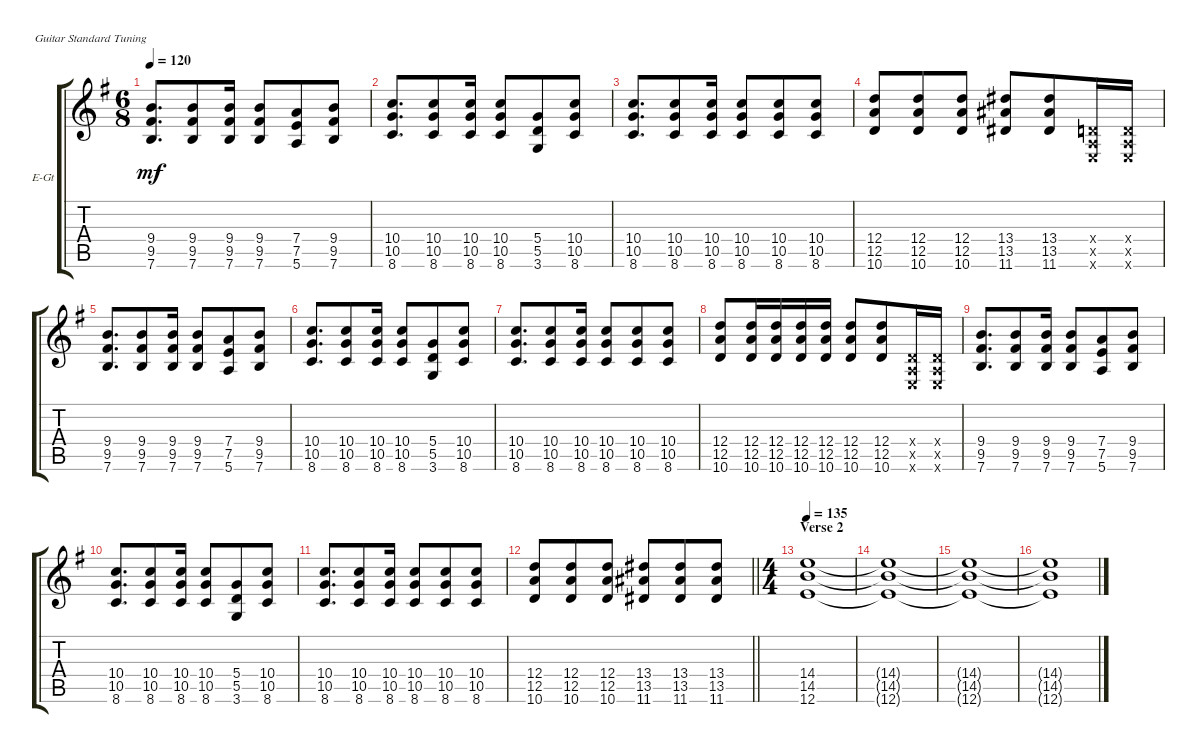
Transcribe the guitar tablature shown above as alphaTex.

\bracketExtendMode groupsimilarinstruments
\firstSystemTrackNameOrientation horizontal
\otherSystemsTrackNameOrientation horizontal
\track ("guitar drive (Artur Potemkin)" "E-Gt") {instrument electricguitarclean}
\staff {score tabs}
\tuning (E4 B3 G3 D3 A2 E2)
\ts (6 8)
\tempo 120
\clef g2
\scale
0.333333
\ks eminor
(9.4 9.5 7.6).8{d dy mf} (9.4 9.5 7.6).8 (9.4 9.5 7.6).16 (9.4 9.5 7.6).8 (7.4 7.5 5.6).8 (9.4 9.5 7.6).8 |
\scale
0.333333 (10.4 10.5 8.6).8{d} (8.6 10.5 10.4).8 (8.6 10.5 10.4).16 (8.6 10.5 10.4).8 (5.5 5.4 3.6).8 (8.6 10.5 10.4).8 |
\scale
0.333333 (10.4 10.5 8.6).8{d} (8.6 10.5 10.4).8 (8.6 10.5 10.4).16 (8.6 10.5 10.4).8 (10.5 10.4 8.6).8 (8.6 10.5 10.4).8 |
\scale
0.333333 (12.4 12.5 10.6).8 (12.4 12.5 10.6).8 (12.4 12.5 10.6).8 (11.6 13.5 13.4).8 (13.4 13.5 11.6).8 (0.4{x} 0.5{x} 0.6{x}).16 (0.5{x} 0.4{x} 0.6{x}).16 |
\scale
0.333333 (9.4 9.5 7.6).8{d} (9.4 9.5 7.6).8 (9.4 9.5 7.6).16 (9.4 9.5 7.6).8 (7.4 7.5 5.6).8 (9.4 9.5 7.6).8 |
\scale
0.333333 (10.4 10.5 8.6).8{d} (8.6 10.5 10.4).8 (8.6 10.5 10.4).16 (8.6 10.5 10.4).8 (5.5 5.4 3.6).8 (8.6 10.5 10.4).8 |
\scale
0.333333 (10.4 10.5 8.6).8{d} (8.6 10.5 10.4).8 (8.6 10.5 10.4).16 (8.6 10.5 10.4).8 (10.5 10.4 8.6).8 (8.6 10.5 10.4).8 |
\scale
0.333333 (12.4 12.5 10.6).8 (12.4 12.5 10.6).16 (12.4 12.5 10.6).16 (12.4 12.5 10.6).16 (12.4 12.5 10.6).16 (12.4 12.5 10.6).8 (12.4 12.5 10.6).8 (0.4{x} 0.5{x} 0.6{x}).16 (0.6{x} 0.5{x} 0.4{x}).16 |
\scale
0.333333 (9.4 9.5 7.6).8{d} (9.4 9.5 7.6).8 (9.4 9.5 7.6).16 (9.4 9.5 7.6).8 (7.4 7.5 5.6).8 (9.4 9.5 7.6).8 |
\scale
0.333333 (10.4 10.5 8.6).8{d} (8.6 10.5 10.4).8 (8.6 10.5 10.4).16 (8.6 10.5 10.4).8 (5.5 5.4 3.6).8 (8.6 10.5 10.4).8 |
\scale
0.256303 (10.4 10.5 8.6).8{d} (8.6 10.5 10.4).8 (8.6 10.5 10.4).16 (8.6 10.5 10.4).8 (10.5 10.4 8.6).8 (8.6 10.5 10.4).8 |
\scale
0.256303
\barLineRight lightlight
(12.4 12.5 10.6).8 (12.4 12.5 10.6).8 (12.4 12.5 10.6).8 (11.6 13.5 13.4).8 (13.4 13.5 11.6).8 (13.5 13.4 11.6).8 |
\ts (4 4)
\beaming (8 2 2 2 2)
\section ("" "Verse 2")
\tempo 135
\scale
0.487395 (12.6 14.5 14.4).1 |
\scale
0.333333 (12.6{t} 14.5{t} 14.4{t}).1 |
\scale
0.333333 (12.6{t} 14.4{t} 14.5{t}).1 |
\scale
0.333333 (12.6{t} 14.5{t} 14.4{t}).1
